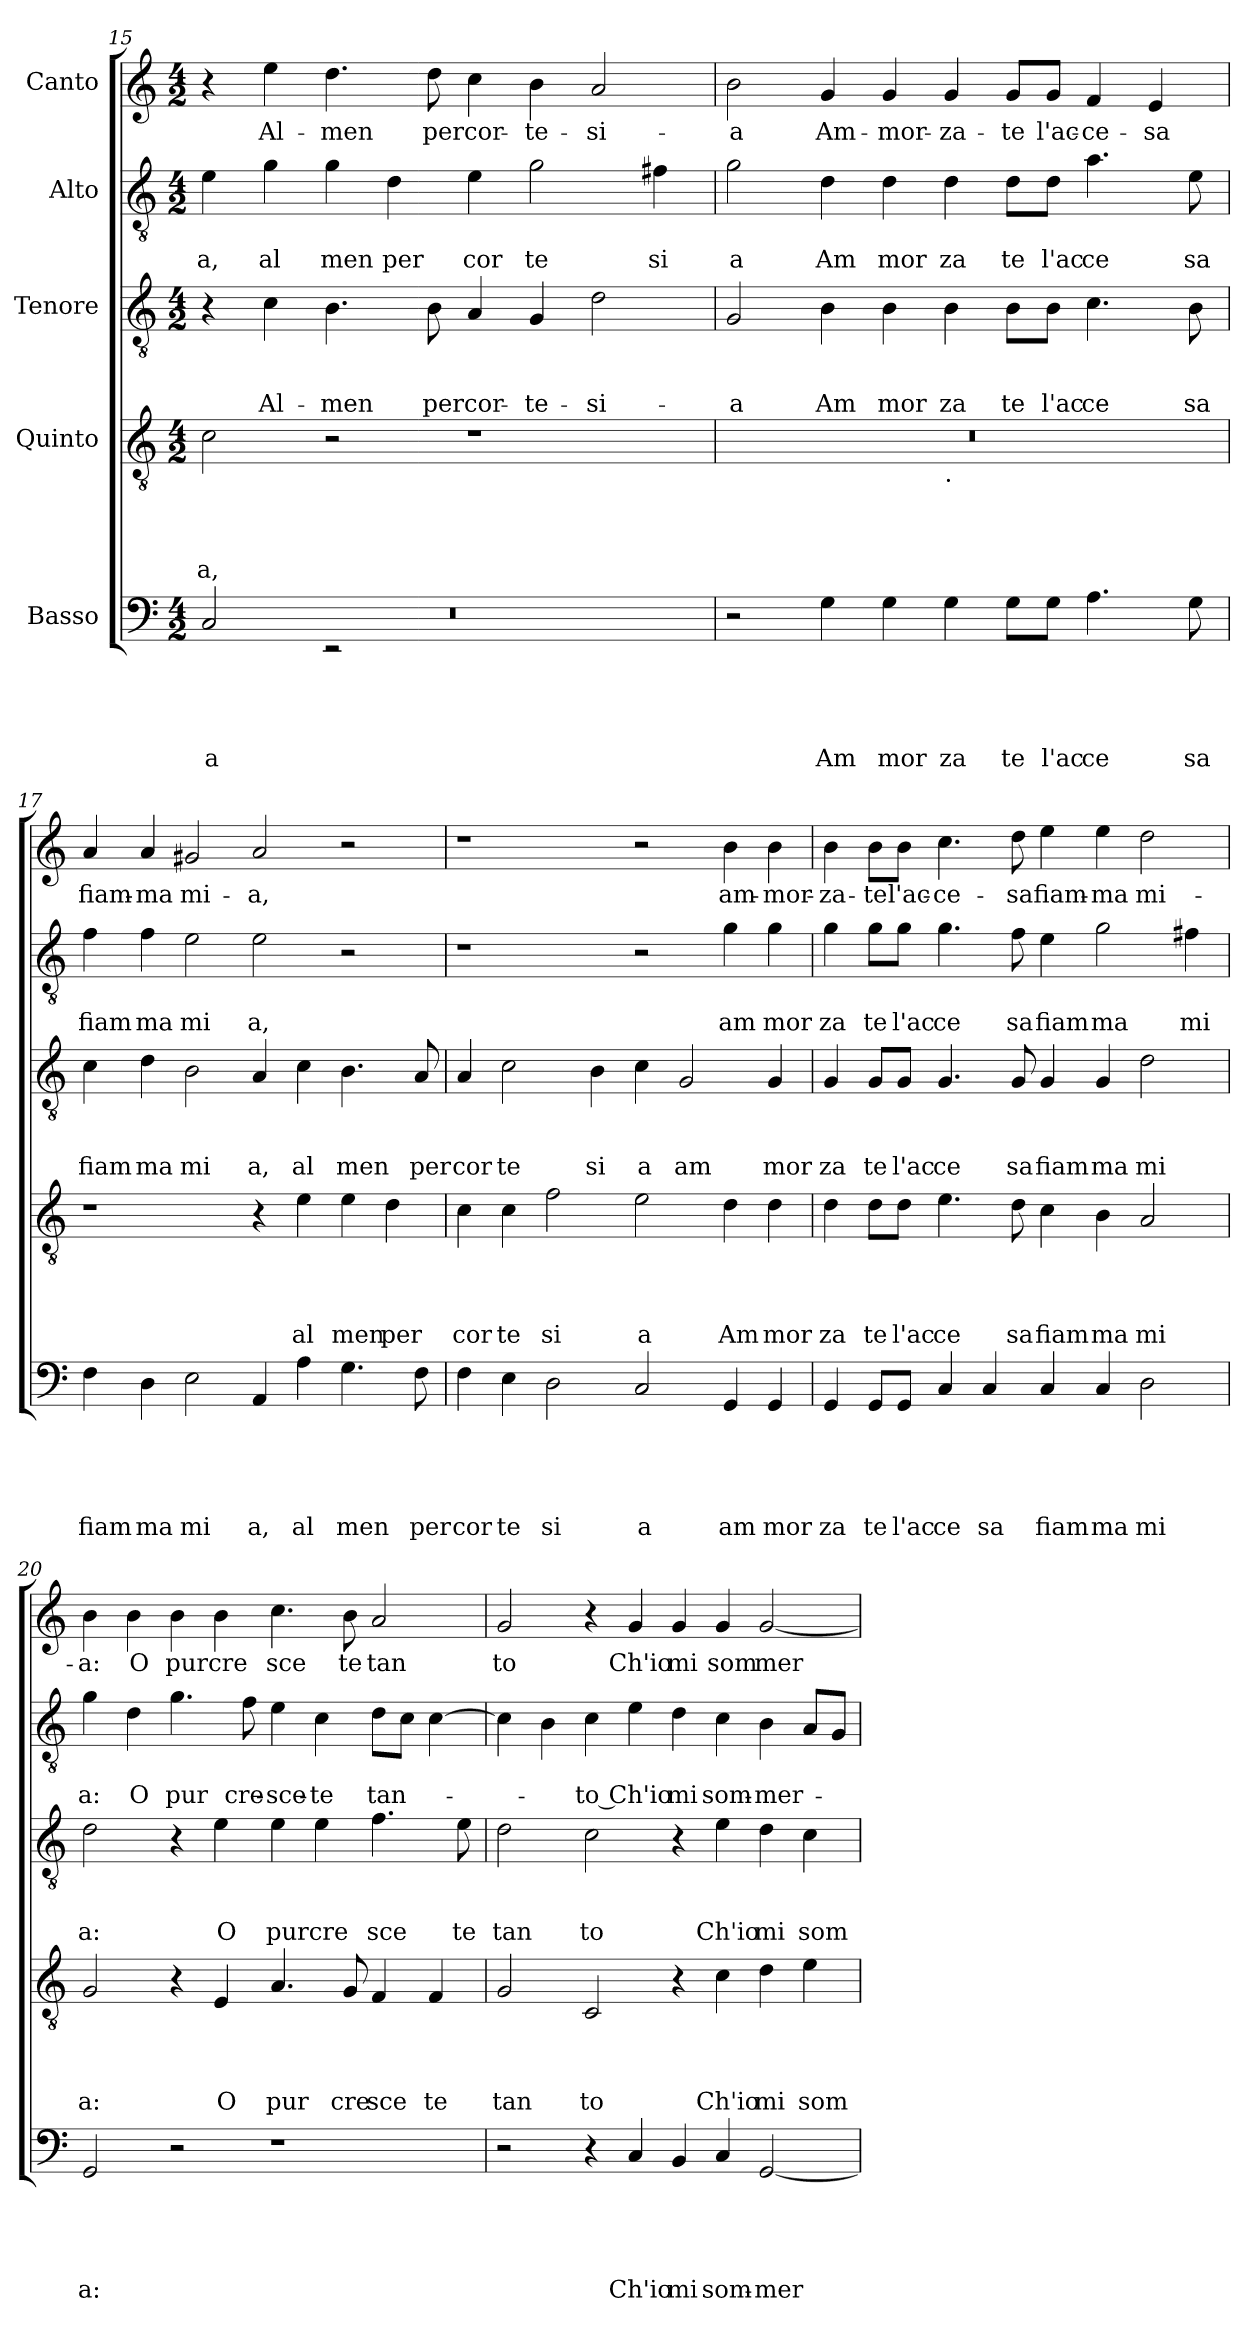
**kern	**text	**text	**text	**text	**text	**kern	**text	**text	**text	**text	**kern	**text	**text	**text	**kern	**text	**text	**kern	**text
*part5	*part5	*part5	*part5	*part5	*part5	*part4	*part4	*part4	*part4	*part4	*part3	*part3	*part3	*part3	*part2	*part2	*part2	*part1	*part1
*staff5	*staff5	*staff5	*staff5	*staff5	*staff5	*staff4	*staff4	*staff4	*staff4	*staff4	*staff3	*staff3	*staff3	*staff3	*staff2	*staff2	*staff2	*staff1	*staff1
*I"Basso	*	*	*	*	*	*I"Quinto	*	*	*	*	*I"Tenore	*	*	*	*I"Alto	*	*	*I"Canto	*
*clefF4	*	*	*	*	*	*clefGv2	*	*	*	*	*clefGv2	*	*	*	*clefGv2	*	*	*clefG2	*
*k[]	*	*	*	*	*	*k[]	*	*	*	*	*k[]	*	*	*	*k[]	*	*	*k[]	*
*C:	*	*	*	*	*	*C:	*	*	*	*	*C:	*	*	*	*C:	*	*	*C:	*
*M4/2	*	*	*	*	*	*M4/2	*	*	*	*	*M4/2	*	*	*	*M4/2	*	*	*M4/2	*
=15	=15	=15	=15	=15	=15	=15	=15	=15	=15	=15	=15	=15	=15	=15	=15	=15	=15	=15	=15
*^	*	*	*	*	*	*	*	*	*	*	*	*	*	*	*	*	*	*	*
*	*^	*	*	*	*	*	*	*	*	*	*	*	*	*	*	*	*	*	*	*
!	!	!LO:N:vis=1	!	!	!	!	!LO:LY:b	!	!	!	!	!LO:LY:b	!	!	!	!	!	!	!LO:LY:b	!	!
2C/	2ryy	0r	.	.	.	.	a	2c\	.	.	.	a,	4r	.	.	.	4e\	.	a,	4r	.
!	!	!	!	!	!	!	!	!	!	!	!	!	!	!	!	!LO:LY:b	!	!	!LO:LY:b	!	!LO:LY:b
.	.	.	.	.	.	.	.	.	.	.	.	.	4c\	.	.	Al-	4g\	.	al	4ee\	Al-
!	!	!	!	!	!	!	!	!	!	!	!	!	!	!	!	!LO:LY:b	!	!	!LO:LY:b	!	!LO:LY:b
2ryy	2rEE	.	.	.	.	.	.	2r	.	.	.	.	4.B\	.	.	-men	4g\	.	men	4.dd\	-men
!	!	!	!	!	!	!	!	!	!	!	!	!	!	!	!	!	!	!	!LO:LY:b	!	!
.	.	.	.	.	.	.	.	.	.	.	.	.	.	.	.	.	4d\	.	per	.	.
!	!	!	!	!	!	!	!	!	!	!	!	!	!	!	!	!LO:LY:b	!	!	!	!	!LO:LY:b
.	.	.	.	.	.	.	.	.	.	.	.	.	8B\	.	.	percor-	.	.	.	8dd\	percor-
!	!	!	!	!	!	!	!	!	!	!	!	!	!	!	!	!	!	!	!LO:LY:b	!	!
1ryy	1ryy	.	.	.	.	.	.	1r	.	.	.	.	4A/	.	.	.	4e\	.	cor	4cc\	.
!	!	!	!	!	!	!	!	!	!	!	!	!	!	!	!	!LO:LY:b	!	!	!LO:LY:b	!	!LO:LY:b
.	.	.	.	.	.	.	.	.	.	.	.	.	4G/	.	.	-te-	2g\	.	te	4b\	-te-
!	!	!	!	!	!	!	!	!	!	!	!	!	!	!	!	!LO:LY:b	!	!	!	!	!LO:LY:b
.	.	.	.	.	.	.	.	.	.	.	.	.	2d\	.	.	-si-	.	.	.	2a/	-si-
!	!	!	!	!	!	!	!	!	!	!	!	!	!	!	!	!	!	!	!LO:LY:b	!	!
.	.	.	.	.	.	.	.	.	.	.	.	.	.	.	.	.	4f#X\	.	si	.	.
*v	*v	*v	*	*	*	*	*	*	*	*	*	*	*	*	*	*	*	*	*	*	*
!!LO:PB:g=z
=16	=16	=16	=16	=16	=16	=16	=16	=16	=16	=16	=16	=16	=16	=16	=16	=16	=16	=16	=16
!	!	!	!	!	!	!	!	!	!	!	!	!	!	!LO:LY:b	!	!	!LO:LY:b	!	!LO:LY:b
*	*	*	*	*	*	*^	*	*	*	*	*	*	*	*	*	*	*	*	*
2r	.	.	.	.	.	0r	1ryy	.	.	.	.	2G/	.	.	-a	2g\	.	a	2b\	-a
!	!	!	!	!	!LO:LY:b	!	!	!	!	!	!	!	!	!	!LO:LY:b	!	!	!LO:LY:b	!	!LO:LY:b
4G\	.	.	.	.	Am	.	.	.	.	.	.	4B\	.	.	Am	4d\	.	Am	4g/	Am-
!	!	!	!	!	!LO:LY:b	!	!	!	!	!	!	!	!	!	!LO:LY:b	!	!	!LO:LY:b	!	!LO:LY:b
4G\	.	.	.	.	mor	.	.	.	.	.	.	4B\	.	.	mor	4d\	.	mor	4g/	-mor-
!	!	!	!	!	!	!	!LO:TX:b:t=.	!	!	!	!	!	!	!	!	!	!	!	!	!
!	!	!	!	!	!LO:LY:b	!	!	!	!	!	!	!	!	!	!LO:LY:b	!	!	!LO:LY:b	!	!LO:LY:b
4G\	.	.	.	.	za	.	1ryy	.	.	.	.	4B\	.	.	za	4d\	.	za	4g/	-za-
!	!	!	!	!	!LO:LY:b	!	!	!	!	!	!	!	!	!	!LO:LY:b	!	!	!LO:LY:b	!	!LO:LY:b
8G\L	.	.	.	.	te	.	.	.	.	.	.	8B\L	.	.	te	8d\L	.	te	8g/L	-te
!	!	!	!	!	!LO:LY:b	!	!	!	!	!	!	!	!	!	!LO:LY:b	!	!	!LO:LY:b	!	!LO:LY:b
8G\J	.	.	.	.	l'ac	.	.	.	.	.	.	8B\J	.	.	l'ac	8d\J	.	l'ac	8g/J	l'ac-
!	!	!	!	!	!LO:LY:b	!	!	!	!	!	!	!	!	!	!LO:LY:b	!	!	!LO:LY:b	!	!LO:LY:b
4.A\	.	.	.	.	ce	.	.	.	.	.	.	4.c\	.	.	ce	4.a\	.	ce	4f/	-ce-
!	!	!	!	!	!	!	!	!	!	!	!	!	!	!	!	!	!	!	!	!LO:LY:b
.	.	.	.	.	.	.	.	.	.	.	.	.	.	.	.	.	.	.	4e/	-sa
!	!	!	!	!	!LO:LY:b	!	!	!	!	!	!	!	!	!	!LO:LY:b	!	!	!LO:LY:b	!	!
8G\	.	.	.	.	sa	.	.	.	.	.	.	8B\	.	.	sa	8e\	.	sa	.	.
=17	=17	=17	=17	=17	=17	=17	=17	=17	=17	=17	=17	=17	=17	=17	=17	=17	=17	=17	=17	=17
!	!	!	!	!	!LO:LY:b	!	!	!	!	!	!	!	!	!	!LO:LY:b	!	!	!LO:LY:b	!	!LO:LY:b
*	*	*	*	*	*	*v	*v	*	*	*	*	*	*	*	*	*	*	*	*	*
4F\	.	.	.	.	fiam	1r	.	.	.	.	4c\	.	.	fiam	4f\	.	fiam	4a/	fiam-
!	!	!	!	!	!LO:LY:b	!	!	!	!	!	!	!	!	!LO:LY:b	!	!	!LO:LY:b	!	!LO:LY:b
4D\	.	.	.	.	ma	.	.	.	.	.	4d\	.	.	ma	4f\	.	ma	4a/	-ma
!	!	!	!	!	!LO:LY:b	!	!	!	!	!	!	!	!	!LO:LY:b	!	!	!LO:LY:b	!	!LO:LY:b
2E\	.	.	.	.	mi	.	.	.	.	.	2B\	.	.	mi	2e\	.	mi	2g#X/	mi-
!	!	!	!	!	!LO:LY:b	!	!	!	!	!	!	!	!	!LO:LY:b	!	!	!LO:LY:b	!	!LO:LY:b
4AA/	.	.	.	.	a,	4r	.	.	.	.	4A/	.	.	a,	2e\	.	a,	2a/	-a,
!	!	!	!	!	!LO:LY:b	!	!	!	!	!LO:LY:b	!	!	!	!LO:LY:b	!	!	!	!	!
4A\	.	.	.	.	al	4e\	.	.	.	al	4c\	.	.	al	.	.	.	.	.
!	!	!	!	!	!LO:LY:b	!	!	!	!	!LO:LY:b	!	!	!	!LO:LY:b	!	!	!	!	!
4.G\	.	.	.	.	men	4e\	.	.	.	men	4.B\	.	.	men	2r	.	.	2r	.
!	!	!	!	!	!	!	!	!	!	!LO:LY:b	!	!	!	!	!	!	!	!	!
.	.	.	.	.	.	4d\	.	.	.	per	.	.	.	.	.	.	.	.	.
!	!	!	!	!	!LO:LY:b	!	!	!	!	!	!	!	!	!LO:LY:b	!	!	!	!	!
8F\	.	.	.	.	per	.	.	.	.	.	8A/	.	.	per	.	.	.	.	.
=18	=18	=18	=18	=18	=18	=18	=18	=18	=18	=18	=18	=18	=18	=18	=18	=18	=18	=18	=18
!	!	!	!	!	!LO:LY:b	!	!	!	!	!LO:LY:b	!	!	!	!LO:LY:b	!	!	!	!	!
4F\	.	.	.	.	cor	4c\	.	.	.	cor	4A/	.	.	cor	1r	.	.	1r	.
!	!	!	!	!	!LO:LY:b	!	!	!	!	!LO:LY:b	!	!	!	!LO:LY:b	!	!	!	!	!
4E\	.	.	.	.	te	4c\	.	.	.	te	2c\	.	.	te	.	.	.	.	.
!	!	!	!	!	!LO:LY:b	!	!	!	!	!LO:LY:b	!	!	!	!	!	!	!	!	!
2D\	.	.	.	.	si	2f\	.	.	.	si	.	.	.	.	.	.	.	.	.
!	!	!	!	!	!	!	!	!	!	!	!	!	!	!LO:LY:b	!	!	!	!	!
.	.	.	.	.	.	.	.	.	.	.	4B\	.	.	si	.	.	.	.	.
!	!	!	!	!	!LO:LY:b	!	!	!	!	!LO:LY:b	!	!	!	!LO:LY:b	!	!	!	!	!
2C/	.	.	.	.	a	2e\	.	.	.	a	4c\	.	.	a	2r	.	.	2r	.
!	!	!	!	!	!	!	!	!	!	!	!	!	!	!LO:LY:b	!	!	!	!	!
.	.	.	.	.	.	.	.	.	.	.	2G/	.	.	am	.	.	.	.	.
!	!	!	!	!	!LO:LY:b	!	!	!	!	!LO:LY:b	!	!	!	!	!	!	!LO:LY:b	!	!LO:LY:b
4GG/	.	.	.	.	am	4d\	.	.	.	Am	.	.	.	.	4g\	.	am	4b\	am-
!	!	!	!	!	!LO:LY:b	!	!	!	!	!LO:LY:b	!	!	!	!LO:LY:b	!	!	!LO:LY:b	!	!LO:LY:b
4GG/	.	.	.	.	mor	4d\	.	.	.	mor	4G/	.	.	mor	4g\	.	mor	4b\	-mor-
=19	=19	=19	=19	=19	=19	=19	=19	=19	=19	=19	=19	=19	=19	=19	=19	=19	=19	=19	=19
!	!	!	!	!	!LO:LY:b	!	!	!	!	!LO:LY:b	!	!	!	!LO:LY:b	!	!	!LO:LY:b	!	!LO:LY:b
4GG/	.	.	.	.	za	4d\	.	.	.	za	4G/	.	.	za	4g\	.	za	4b\	-za-
!	!	!	!	!	!LO:LY:b	!	!	!	!	!LO:LY:b	!	!	!	!LO:LY:b	!	!	!LO:LY:b	!	!LO:LY:b
8GG/L	.	.	.	.	te	8d\L	.	.	.	te	8G/L	.	.	te	8g\L	.	te	8b\L	-te
!	!	!	!	!	!LO:LY:b	!	!	!	!	!LO:LY:b	!	!	!	!LO:LY:b	!	!	!LO:LY:b	!	!LO:LY:b
8GG/J	.	.	.	.	l'ac	8d\J	.	.	.	l'ac	8G/J	.	.	l'ac	8g\J	.	l'ac	8b\J	l'ac-
!	!	!	!	!	!LO:LY:b	!	!	!	!	!LO:LY:b	!	!	!	!LO:LY:b	!	!	!LO:LY:b	!	!LO:LY:b
4C/	.	.	.	.	ce	4.e\	.	.	.	ce	4.G/	.	.	ce	4.g\	.	ce	4.cc\	-ce-
!	!	!	!	!	!LO:LY:b	!	!	!	!	!	!	!	!	!	!	!	!	!	!
4C/	.	.	.	.	sa	.	.	.	.	.	.	.	.	.	.	.	.	.	.
!	!	!	!	!	!	!	!	!	!	!LO:LY:b	!	!	!	!LO:LY:b	!	!	!LO:LY:b	!	!LO:LY:b
.	.	.	.	.	.	8d\	.	.	.	sa	8G/	.	.	sa	8f\	.	sa	8dd\	-sa
!	!	!	!	!	!LO:LY:b	!	!	!	!	!LO:LY:b	!	!	!	!LO:LY:b	!	!	!LO:LY:b	!	!LO:LY:b
4C/	.	.	.	.	fiam	4c\	.	.	.	fiam	4G/	.	.	fiam	4e\	.	fiam	4ee\	fiam-
!	!	!	!	!	!LO:LY:b	!	!	!	!	!LO:LY:b	!	!	!	!LO:LY:b	!	!	!LO:LY:b	!	!LO:LY:b
4C/	.	.	.	.	ma	4B\	.	.	.	ma	4G/	.	.	ma	2g\	.	ma	4ee\	-ma
!	!	!	!	!	!LO:LY:b	!	!	!	!	!LO:LY:b	!	!	!	!LO:LY:b	!	!	!	!	!LO:LY:b
2D\	.	.	.	.	mi	2A/	.	.	.	mi	2d\	.	.	mi	.	.	.	2dd\	mi-
!	!	!	!	!	!	!	!	!	!	!	!	!	!	!	!	!	!LO:LY:b	!	!
.	.	.	.	.	.	.	.	.	.	.	.	.	.	.	4f#X\	.	mi	.	.
!!LO:LB:g=z
=20	=20	=20	=20	=20	=20	=20	=20	=20	=20	=20	=20	=20	=20	=20	=20	=20	=20	=20	=20
!	!	!	!	!	!LO:LY:b	!	!	!	!	!LO:LY:b	!	!	!	!LO:LY:b	!	!	!LO:LY:b	!	!LO:LY:b
2GG/	.	.	.	.	a:	2G/	.	.	.	a:	2d\	.	.	a:	4g\	.	a:	4b\	-a:
!	!	!	!	!	!	!	!	!	!	!	!	!	!	!	!	!	!LO:LY:b	!	!LO:LY:b
.	.	.	.	.	.	.	.	.	.	.	.	.	.	.	4d\	.	O	4b\	O
!	!	!	!	!	!	!	!	!	!	!	!	!	!	!	!	!	!LO:LY:b	!	!LO:LY:b
2r	.	.	.	.	.	4r	.	.	.	.	4r	.	.	.	4.g\	.	pur	4b\	purcre
!	!	!	!	!	!	!	!	!	!	!LO:LY:b	!	!	!	!LO:LY:b	!	!	!	!	!
.	.	.	.	.	.	4E/	.	.	.	O	4e\	.	.	O	.	.	.	4b\	.
!	!	!	!	!	!	!	!	!	!	!	!	!	!	!	!	!	!LO:LY:b	!	!
.	.	.	.	.	.	.	.	.	.	.	.	.	.	.	8f\	.	cre-	.	.
!	!	!	!	!	!	!	!	!	!	!LO:LY:b	!	!	!	!LO:LY:b	!	!	!LO:LY:b	!	!LO:LY:b
1r	.	.	.	.	.	4.A/	.	.	.	pur	4e\	.	.	purcre	4e\	.	-sce-	4.cc\	sce
!	!	!	!	!	!	!	!	!	!	!	!	!	!	!	!	!	!LO:LY:b	!	!
.	.	.	.	.	.	.	.	.	.	.	4e\	.	.	.	4c\	.	-te	.	.
!	!	!	!	!	!	!	!	!	!	!LO:LY:b	!	!	!	!	!	!	!	!	!LO:LY:b
.	.	.	.	.	.	8G/	.	.	.	cre	.	.	.	.	.	.	.	8b\	te
!	!	!	!	!	!	!	!	!	!	!LO:LY:b	!	!	!	!LO:LY:b	!	!	!LO:LY:b	!	!LO:LY:b
.	.	.	.	.	.	4F/	.	.	.	sce	4.f\	.	.	sce	8d\L	.	tan-	2a/	tan
.	.	.	.	.	.	.	.	.	.	.	.	.	.	.	8c\J	.	.	.	.
!	!	!	!	!	!	!	!	!	!	!LO:LY:b	!	!	!	!	!	!	!	!	!
.	.	.	.	.	.	4F/	.	.	.	te	.	.	.	.	[>4c\	.	.	.	.
!	!	!	!	!	!	!	!	!	!	!	!	!	!	!LO:LY:b	!	!	!	!	!
.	.	.	.	.	.	.	.	.	.	.	8e\	.	.	te	.	.	.	.	.
=21	=21	=21	=21	=21	=21	=21	=21	=21	=21	=21	=21	=21	=21	=21	=21	=21	=21	=21	=21
!	!	!	!	!	!	!	!	!	!	!LO:LY:b	!	!	!	!LO:LY:b	!	!	!	!	!LO:LY:b
2r	.	.	.	.	.	2G/	.	.	.	tan	2d\	.	.	tan	4c\]	.	.	2g/	to
.	.	.	.	.	.	.	.	.	.	.	.	.	.	.	4B\	.	.	.	.
!	!	!	!	!	!	!	!	!	!	!LO:LY:b	!	!	!	!LO:LY:b	!	!	!LO:LY:b	!	!
4r	.	.	.	.	.	2C/	.	.	.	to	2c\	.	.	to	4c\	.	-to Ch'io	4r	.
!	!	!	!	!	!LO:LY:b	!	!	!	!	!	!	!	!	!	!	!	!	!	!LO:LY:b
4C/	.	.	.	.	Ch'io	.	.	.	.	.	.	.	.	.	4e\	.	.	4g/	Ch'io
!	!	!	!	!	!LO:LY:b	!	!	!	!	!	!	!	!	!	!	!	!LO:LY:b	!	!LO:LY:b
4BB/	.	.	.	.	mi	4r	.	.	.	.	4r	.	.	.	4d\	.	mi	4g/	mi
!	!	!	!	!	!LO:LY:b	!	!	!	!	!LO:LY:b	!	!	!	!LO:LY:b	!	!	!LO:LY:b	!	!LO:LY:b
4C/	.	.	.	.	som-	4c\	.	.	.	Ch'io	4e\	.	.	Ch'io	4c\	.	som-	4g/	som
!	!	!	!	!	!LO:LY:b	!	!	!	!	!LO:LY:b	!	!	!	!LO:LY:b	!	!	!LO:LY:b	!	!LO:LY:b
[<2GG/	.	.	.	.	-mer-	4d\	.	.	.	mi	4d\	.	.	mi	4B\	.	-mer-	[<2g/	mer
!	!	!	!	!	!	!	!	!	!	!LO:LY:b	!	!	!	!LO:LY:b	!	!	!	!	!
.	.	.	.	.	.	4e\	.	.	.	som	4c\	.	.	som	8A/L	.	.	.	.
.	.	.	.	.	.	.	.	.	.	.	.	.	.	.	8G/J	.	.	.	.
=	=	=	=	=	=	=	=	=	=	=	=	=	=	=	=	=	=	=	=
*-	*-	*-	*-	*-	*-	*-	*-	*-	*-	*-	*-	*-	*-	*-	*-	*-	*-	*-	*-
